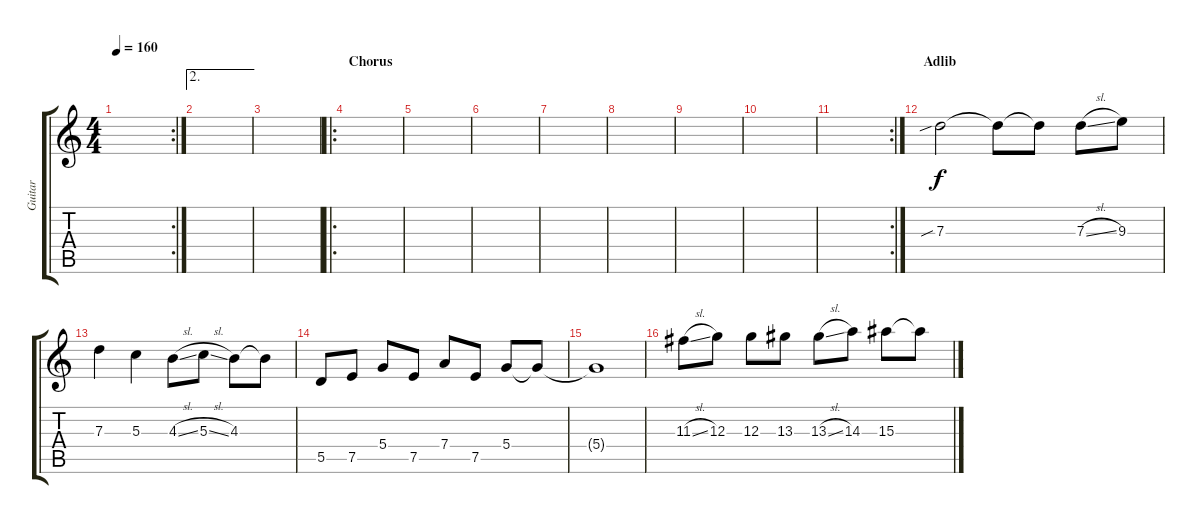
\track ("Guitar" "Guitar") {instrument overdrivenguitar}
\staff {score tabs}
\tuning (E4 B3 G3 D3 A2 E2) {hide}
\rc 2
\ts (4 4)
\tempo 160
\clef g2
\ks c
|
\ae 2
|
|
\ro
\section ("" "Chorus")
|
|
|
|
|
|
|
\rc 2
|
\section ("" "Adlib")
7.3{sib}.2 7.3{t}.8 7.3{t}.8 7.3{sl}.8 9.3.8 |
7.3.4 5.3.4 4.3{sl}.8 5.3{sl}.8 4.3.8 4.3{t}.8 |
5.5.8 7.5.8 5.4.8 7.5.8 7.4.8 7.5.8 5.4.8 5.4{t}.8 |
5.4{t}.1 |
11.3{sl}.8 12.3.8 12.3.8 13.3.8 13.3{sl}.8 14.3.8 15.3.8 15.3{t}.8
